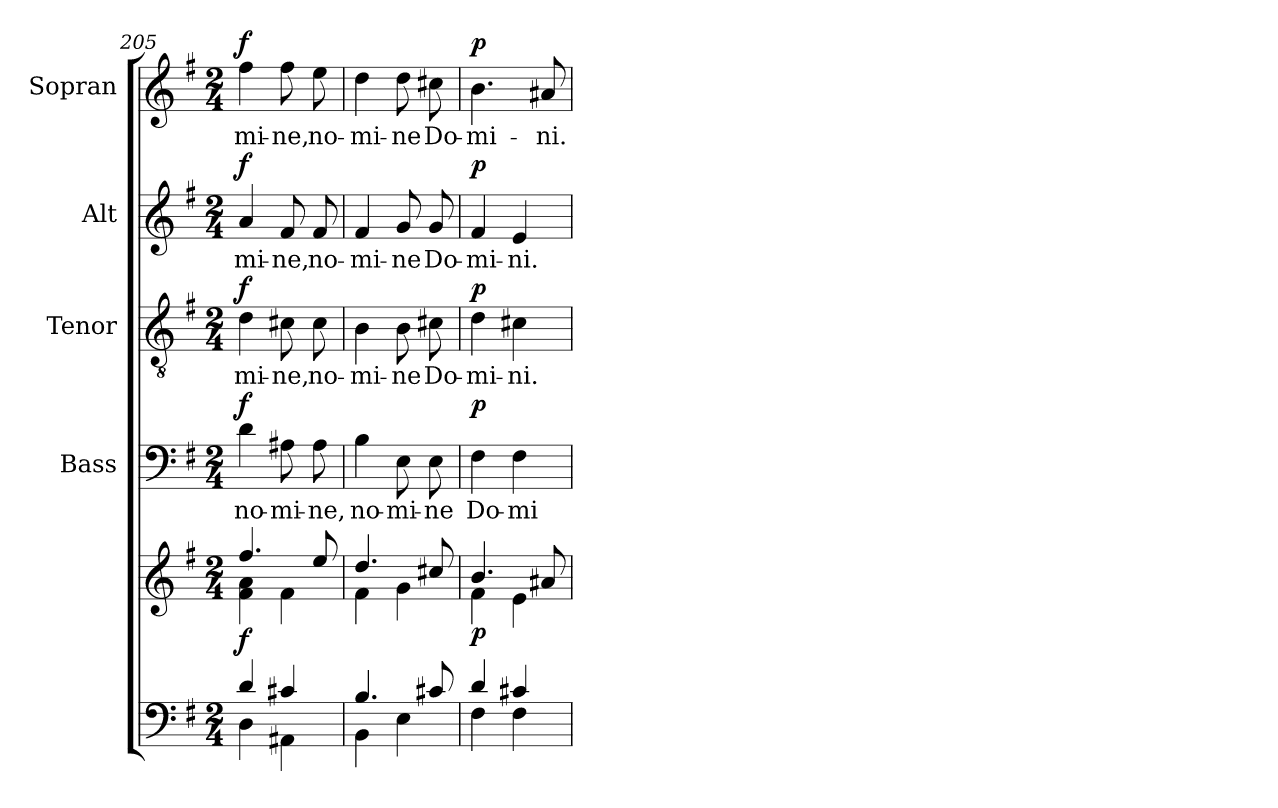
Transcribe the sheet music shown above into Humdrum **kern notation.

**kern	**kern	**dynam	**kern	**text	**dynam	**kern	**text	**dynam	**kern	**text	**dynam	**kern	**text	**dynam
*part5	*part5	*part5	*part4	*part4	*part4	*part3	*part3	*part3	*part2	*part2	*part2	*part1	*part1	*part1
*staff6	*staff5	*staff5/6	*staff4	*staff4	*staff4	*staff3	*staff3	*staff3	*staff2	*staff2	*staff2	*staff1	*staff1	*staff1
*	*	*	*I"Bass	*	*	*I"Tenor	*	*	*I"Alt	*	*	*I"Sopran	*	*
*	*	*	*I'B.	*	*	*I'T.	*	*	*I'A.	*	*	*I'S.	*	*
*clefF4	*clefG2	*	*clefF4	*	*	*clefGv2	*	*	*clefG2	*	*	*clefG2	*	*
*k[f#]	*k[f#]	*	*k[f#]	*	*	*k[f#]	*	*	*k[f#]	*	*	*k[f#]	*	*
*G:	*G:	*	*G:	*	*	*G:	*	*	*G:	*	*	*G:	*	*
*M2/4	*M2/4	*	*M2/4	*	*	*M2/4	*	*	*M2/4	*	*	*M2/4	*	*
=205	=205	=205	=205	=205	=205	=205	=205	=205	=205	=205	=205	=205	=205	=205
*^	*^	*	*	*	*	*	*	*	*	*	*	*	*	*
!	!	!	!	!LO:DY:b	!	!LO:LY:b	!LO:DY:a	!	!LO:LY:b	!LO:DY:a	!	!LO:LY:b	!LO:DY:a	!	!LO:LY:b	!LO:DY:a
4d/	4D\	4.ff#/	4f#\ 4a\	f	4d\	no-	f	4d\	-mi-	f	4a/	-mi-	f	4ff#\	-mi-	f
!	!	!	!	!	!	!LO:LY:b	!	!	!LO:LY:b	!	!	!LO:LY:b	!	!	!LO:LY:b	!
4c#X/	4AA#X\	.	4f#\	.	8A#X\	-mi-	.	8c#X\	-ne,	.	8f#/	-ne,	.	8ff#\	-ne,	.
!	!	!	!	!	!	!LO:LY:b	!	!	!LO:LY:b	!	!	!LO:LY:b	!	!	!LO:LY:b	!
.	.	8ee/	.	.	8A#\	-ne,	.	8c#\	no-	.	8f#/	no-	.	8ee\	no-	.
!!LO:LB:g=z
=206	=206	=206	=206	=206	=206	=206	=206	=206	=206	=206	=206	=206	=206	=206	=206	=206
!	!	!	!	!	!	!LO:LY:b	!	!	!LO:LY:b	!	!	!LO:LY:b	!	!	!LO:LY:b	!
4.B/	4BB\	4.dd/	4f#\	.	4B\	no-	.	4B\	-mi-	.	4f#/	-mi-	.	4dd\	-mi-	.
!	!	!	!	!	!	!LO:LY:b	!	!	!LO:LY:b	!	!	!LO:LY:b	!	!	!LO:LY:b	!
.	4E\	.	4g\	.	8E\	-mi-	.	8B\	-ne	.	8g/	-ne	.	8dd\	-ne	.
!	!	!	!	!	!	!LO:LY:b	!	!	!LO:LY:b	!	!	!LO:LY:b	!	!	!LO:LY:b	!
8c#X/	.	8cc#X/	.	.	8E\	-ne	.	8c#X\	Do-	.	8g/	Do-	.	8cc#X\	Do-	.
=207	=207	=207	=207	=207	=207	=207	=207	=207	=207	=207	=207	=207	=207	=207	=207	=207
!	!	!	!	!LO:DY:b	!	!LO:LY:b	!LO:DY:a	!	!LO:LY:b	!LO:DY:a	!	!LO:LY:b	!LO:DY:a	!	!LO:LY:b	!LO:DY:a
4d/	4F#\	4.b/	4f#\	p	4F#\	Do-	p	4d\	-mi-	p	4f#/	-mi-	p	4.b\	-mi-	p
!	!	!	!	!	!	!LO:LY:b	!	!	!LO:LY:b	!	!	!LO:LY:b	!	!	!	!
4c#X/	4F#\	.	4e\	.	4F#\	-mi-	.	4c#X\	-ni.	.	4e/	-ni.	.	.	.	.
!	!	!	!	!	!	!	!	!	!	!	!	!	!	!	!LO:LY:b	!
.	.	8a#X/	.	.	.	.	.	.	.	.	.	.	.	8a#X/	-ni.	.
*v	*v	*	*	*	*	*	*	*	*	*	*	*	*	*	*	*
*	*v	*v	*	*	*	*	*	*	*	*	*	*	*	*	*
=	=	=	=	=	=	=	=	=	=	=	=	=	=	=
*-	*-	*-	*-	*-	*-	*-	*-	*-	*-	*-	*-	*-	*-	*-
